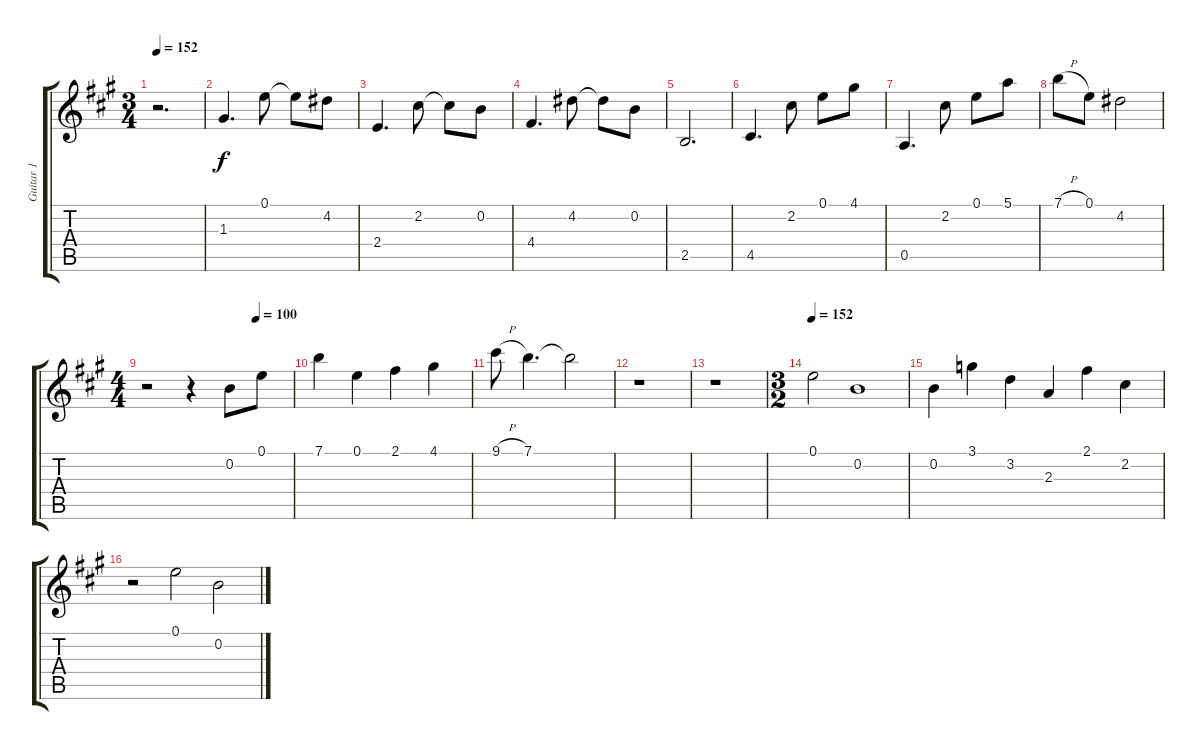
\track ("Guitar 1" "Guitar 1") {instrument acousticguitarnylon}
\staff {score tabs}
\tuning (E4 B3 G3 D3 A2 E2) {hide}
\ts (3 4)
\tempo 152
\clef g2
\ks a
r.2{d dy f} |
1.3.4{d} 0.1.8 0.1{t}.8 4.2.8 |
2.4.4{d} 2.2.8 2.2{t}.8 0.2.8 |
4.4.4{d} 4.2.8 4.2{t}.8 0.2.8 |
2.5.2{d} |
4.5.4{d} 2.2.8 0.1.8 4.1.8 |
0.5.4{d} 2.2.8 0.1.8 5.1.8 |
7.1{h}.8 0.1.8 4.2.2 |
\ts (4 4)
\tempo (100 0.75)
r.2 r.4 0.2.8 0.1.8 |
7.1.4 0.1.4 2.1.4 4.1.4 |
9.1{h}.8 7.1.4{d} 7.1{t}.2 |
r.1 |
r.1 |
\ts (3 2)
\tempo 152
0.1.2 0.2.1 |
0.2.4 3.1.4 3.2.4 2.3.4 2.1.4 2.2.4 |
r.2 0.1.2 0.2.2
